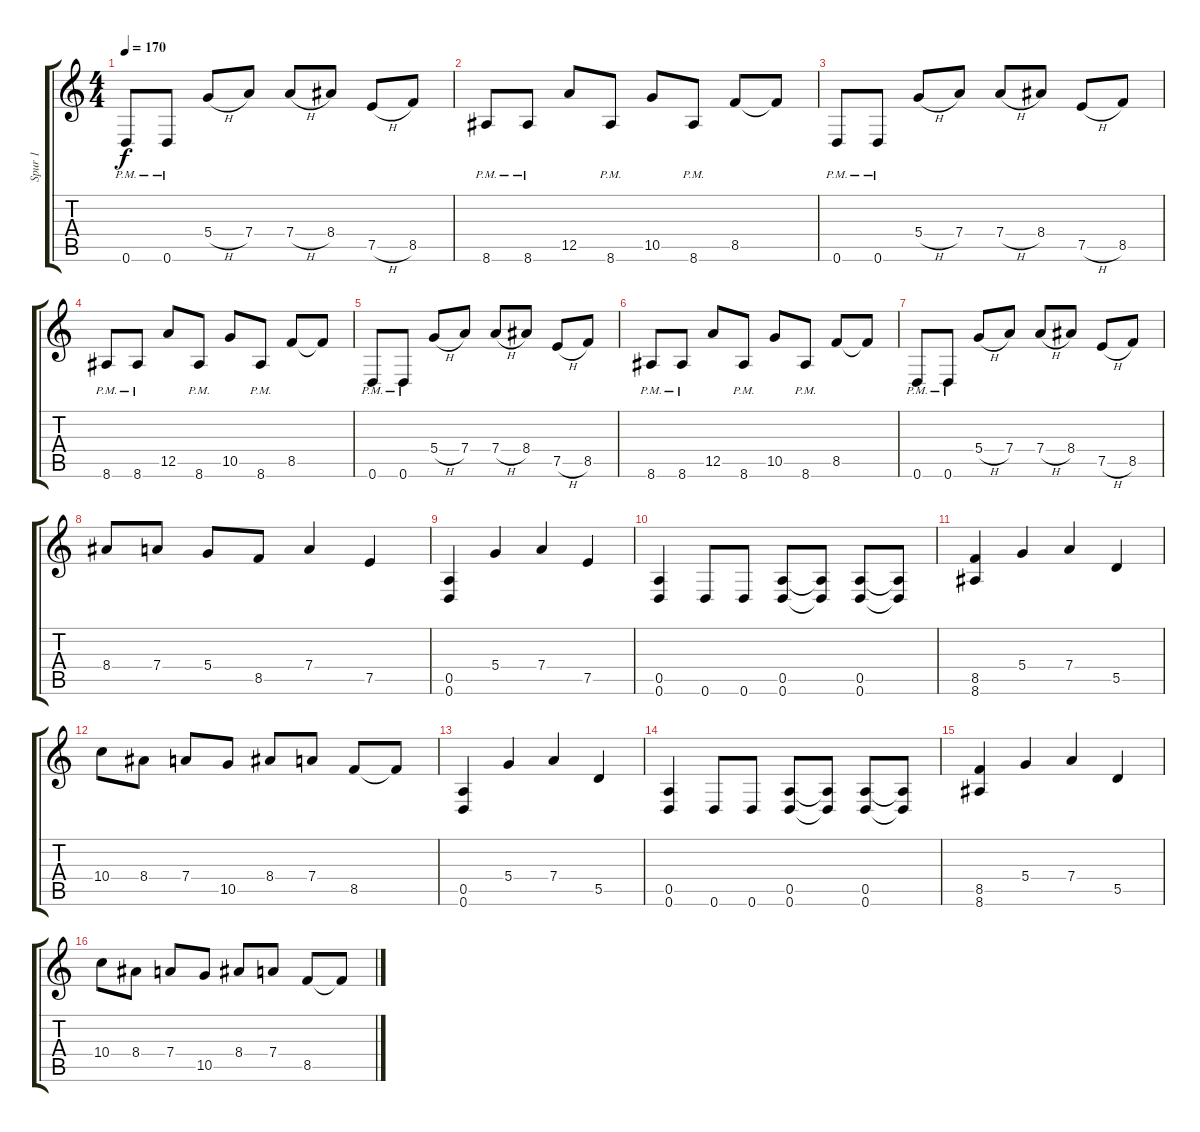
\track ("Spur 1" "Spur 1") {instrument distortionguitar}
\staff {score tabs}
\tuning (E4 B3 G3 D3 A2 D2) {hide}
\ts (4 4)
\tempo 170
\clef g2
\ks c
0.6{pm}.8{dy f} 0.6{pm}.8 5.4{h}.8 7.4.8 7.4{h}.8 8.4.8 7.5{h}.8 8.5.8 |
8.6{pm}.8 8.6{pm}.8 12.5.8 8.6{pm}.8 10.5.8 8.6{pm}.8 8.5.8 8.5{t}.8 |
0.6{pm}.8 0.6{pm}.8 5.4{h}.8 7.4.8 7.4{h}.8 8.4.8 7.5{h}.8 8.5.8 |
8.6{pm}.8 8.6{pm}.8 12.5.8 8.6{pm}.8 10.5.8 8.6{pm}.8 8.5.8 8.5{t}.8 |
0.6{pm}.8 0.6{pm}.8 5.4{h}.8 7.4.8 7.4{h}.8 8.4.8 7.5{h}.8 8.5.8 |
8.6{pm}.8 8.6{pm}.8 12.5.8 8.6{pm}.8 10.5.8 8.6{pm}.8 8.5.8 8.5{t}.8 |
0.6{pm}.8 0.6{pm}.8 5.4{h}.8 7.4.8 7.4{h}.8 8.4.8 7.5{h}.8 8.5.8 |
8.4.8 7.4.8 5.4.8 8.5.8 7.4.4 7.5.4 |
(0.5 0.6).4 5.4.4 7.4.4 7.5.4 |
(0.5 0.6).4 0.6.8 0.6.8 (0.5 0.6).8 (0.5{t} 0.6{t}).8 (0.5 0.6).8 (0.5{t} 0.6{t}).8 |
(8.5 8.6).4 5.4.4 7.4.4 5.5.4 |
10.4.8 8.4.8 7.4.8 10.5.8 8.4.8 7.4.8 8.5.8 8.5{t}.8 |
(0.5 0.6).4 5.4.4 7.4.4 5.5.4 |
(0.5 0.6).4 0.6.8 0.6.8 (0.5 0.6).8 (0.5{t} 0.6{t}).8 (0.5 0.6).8 (0.5{t} 0.6{t}).8 |
(8.5 8.6).4 5.4.4 7.4.4 5.5.4 |
10.4.8 8.4.8 7.4.8 10.5.8 8.4.8 7.4.8 8.5.8 8.5{t}.8
